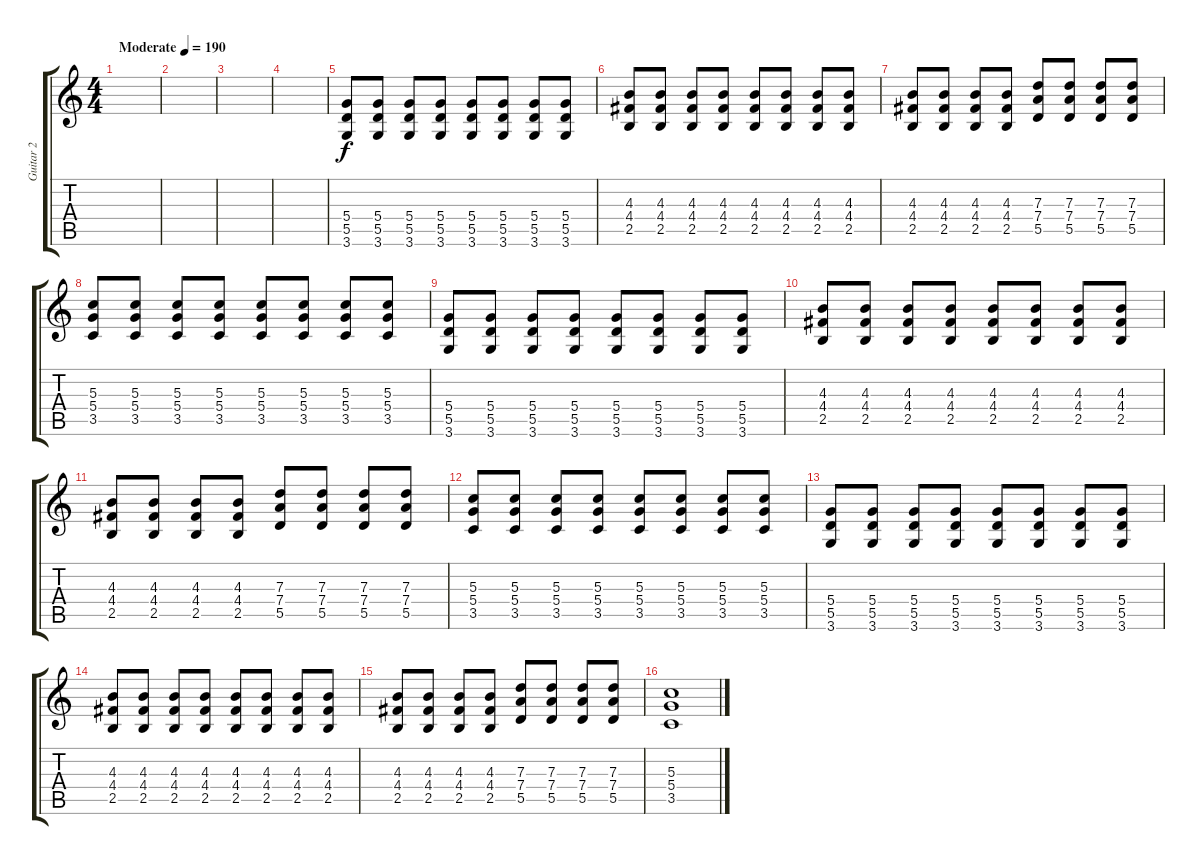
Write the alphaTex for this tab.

\track ("Guitar 2" "Guitar 2") {instrument overdrivenguitar}
\staff {score tabs}
\tuning (E4 B3 G3 D3 A2 E2) {hide}
\ts (4 4)
\tempo (190 "Moderate")
\clef g2
\ks c
|
|
|
|
(5.4 5.5 3.6).8 (5.4 5.5 3.6).8 (5.4 5.5 3.6).8 (5.4 5.5 3.6).8 (5.4 5.5 3.6).8 (5.4 5.5 3.6).8 (5.4 5.5 3.6).8 (5.4 5.5 3.6).8 |
(4.3 4.4 2.5).8 (4.3 4.4 2.5).8 (4.3 4.4 2.5).8 (4.3 4.4 2.5).8 (4.3 4.4 2.5).8 (4.3 4.4 2.5).8 (4.3 4.4 2.5).8 (4.3 4.4 2.5).8 |
(4.3 4.4 2.5).8 (4.3 4.4 2.5).8 (4.3 4.4 2.5).8 (4.3 4.4 2.5).8 (7.3 7.4 5.5).8 (7.3 7.4 5.5).8 (7.3 7.4 5.5).8 (7.3 7.4 5.5).8 |
(5.3 5.4 3.5).8 (5.3 5.4 3.5).8 (5.3 5.4 3.5).8 (5.3 5.4 3.5).8 (5.3 5.4 3.5).8 (5.3 5.4 3.5).8 (5.3 5.4 3.5).8 (5.3 5.4 3.5).8 |
(5.4 5.5 3.6).8 (5.4 5.5 3.6).8 (5.4 5.5 3.6).8 (5.4 5.5 3.6).8 (5.4 5.5 3.6).8 (5.4 5.5 3.6).8 (5.4 5.5 3.6).8 (5.4 5.5 3.6).8 |
(4.3 4.4 2.5).8 (4.3 4.4 2.5).8 (4.3 4.4 2.5).8 (4.3 4.4 2.5).8 (4.3 4.4 2.5).8 (4.3 4.4 2.5).8 (4.3 4.4 2.5).8 (4.3 4.4 2.5).8 |
(4.3 4.4 2.5).8 (4.3 4.4 2.5).8 (4.3 4.4 2.5).8 (4.3 4.4 2.5).8 (7.3 7.4 5.5).8 (7.3 7.4 5.5).8 (7.3 7.4 5.5).8 (7.3 7.4 5.5).8 |
(5.3 5.4 3.5).8 (5.3 5.4 3.5).8 (5.3 5.4 3.5).8 (5.3 5.4 3.5).8 (5.3 5.4 3.5).8 (5.3 5.4 3.5).8 (5.3 5.4 3.5).8 (5.3 5.4 3.5).8 |
(5.4 5.5 3.6).8 (5.4 5.5 3.6).8 (5.4 5.5 3.6).8 (5.4 5.5 3.6).8 (5.4 5.5 3.6).8 (5.4 5.5 3.6).8 (5.4 5.5 3.6).8 (5.4 5.5 3.6).8 |
(4.3 4.4 2.5).8 (4.3 4.4 2.5).8 (4.3 4.4 2.5).8 (4.3 4.4 2.5).8 (4.3 4.4 2.5).8 (4.3 4.4 2.5).8 (4.3 4.4 2.5).8 (4.3 4.4 2.5).8 |
(4.3 4.4 2.5).8 (4.3 4.4 2.5).8 (4.3 4.4 2.5).8 (4.3 4.4 2.5).8 (7.3 7.4 5.5).8 (7.3 7.4 5.5).8 (7.3 7.4 5.5).8 (7.3 7.4 5.5).8 |
(5.3 5.4 3.5).1
